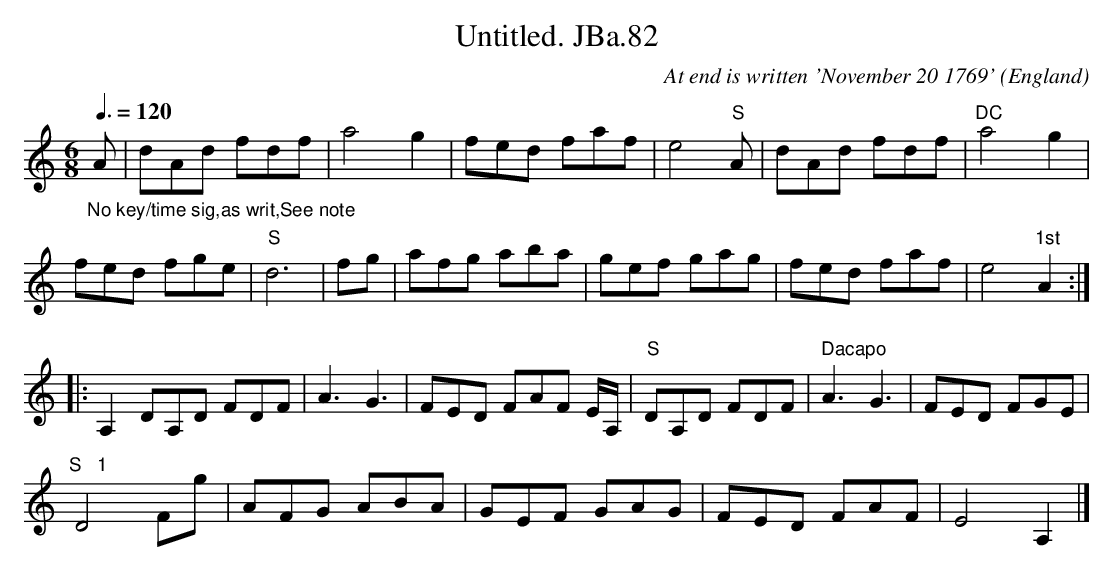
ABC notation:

X:1
T:Untitled. JBa.82
C:At end is written 'November 20 1769'
L:1/8
M:6/8
O:England
Q:3/8=120
K:A minor
"_No key/time sig,as writ,See note"
A | dAd fdf | a4g2 | fed faf | e4"S"A | dAd fdf |"DC" a4g2 |!
fed fge | "S"d6 |\
fg | afg aba | gef gag | fed faf | e4"1st"A2 :|!
|: A,2 DA,D FDF | A3G3 |FED FAF E/A,/ |\
"S" DA,D FDF | " Dacapo"A3G3 | FED FGE |!
"S   1"D4 Fg | AFG ABA |\
GEF GAG | FED FAF | E4A,2 |]
